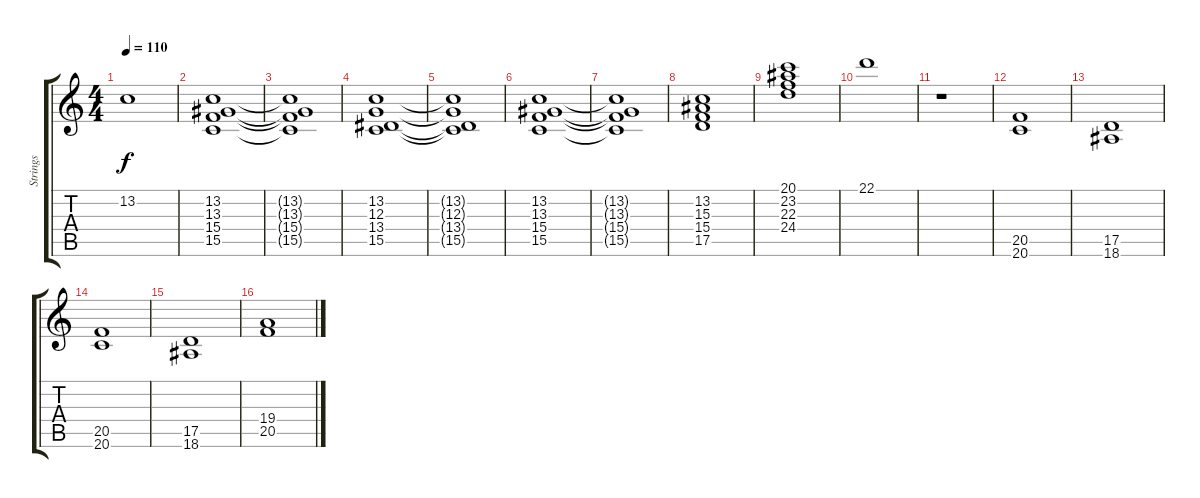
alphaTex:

\track ("Strings" "Strings") {instrument stringensemble1}
\staff {score tabs}
\tuning (E4 B3 G3 D3 A2 E2) {hide}
\ts (4 4)
\tempo 110
\clef g2
\ks c
13.2.1{dy f} |
(13.2 13.3 15.4 15.5).1 |
(13.2{t} 13.3{t} 15.4{t} 15.5{t}).1 |
(13.2 12.3 13.4 15.5).1 |
(13.2{t} 12.3{t} 13.4{t} 15.5{t}).1 |
(13.2 13.3 15.4 15.5).1 |
(13.2{t} 13.3{t} 15.4{t} 15.5{t}).1 |
(13.2 15.3 15.4 17.5).1 |
(20.1 23.2 22.3 24.4).1 |
22.1.1 |
r.1 |
(20.5 20.6).1 |
(17.5 18.6).1 |
(20.5 20.6).1 |
(17.5 18.6).1 |
(19.4 20.5).1
